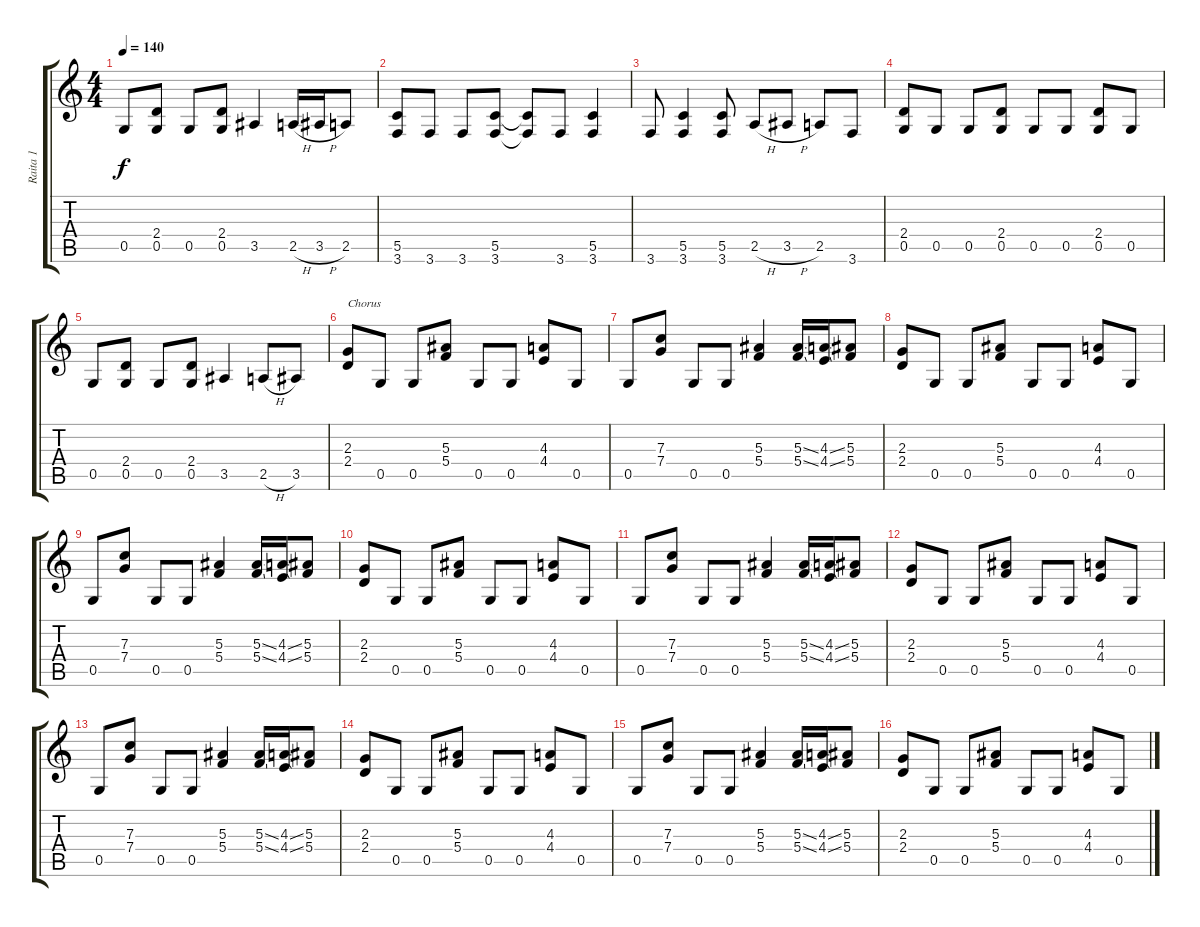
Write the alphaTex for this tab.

\track ("Raita 1" "Raita 1") {instrument distortionguitar}
\staff {score tabs}
\tuning (D4 A3 F3 C3 G2 D2) {hide}
\ts (4 4)
\tempo 140
\clef g2
\ks c
0.5.8{dy f} (2.4 0.5).8 0.5.8 (2.4 0.5).8 3.5.4 2.5{h}.16 3.5{h}.16 2.5.8 |
(5.5 3.6).8 3.6.8 3.6.8 (5.5 3.6).8 (5.5{t} 3.6{t}).8 3.6.8 (5.5 3.6).4 |
3.6.8 (5.5 3.6).4 (5.5 3.6).8 2.5{h}.8 3.5{h}.8 2.5.8 3.6.8 |
(2.4 0.5).8 0.5.8 0.5.8 (2.4 0.5).8 0.5.8 0.5.8 (2.4 0.5).8 0.5.8 |
0.5.8 (2.4 0.5).8 0.5.8 (2.4 0.5).8 3.5.4 2.5{h}.8 3.5.8 |
(2.3 2.4).8{txt "Chorus"} 0.5.8 0.5.8 (5.3 5.4).8 0.5.8 0.5.8 (4.3 4.4).8 0.5.8 |
0.5.8 (7.3 7.4).8 0.5.8 0.5.8 (5.3 5.4).4 (5.3{ss} 5.4{ss}).16 (4.3{ss} 4.4{ss}).16 (5.3 5.4).8 |
(2.3 2.4).8 0.5.8 0.5.8 (5.3 5.4).8 0.5.8 0.5.8 (4.3 4.4).8 0.5.8 |
0.5.8 (7.3 7.4).8 0.5.8 0.5.8 (5.3 5.4).4 (5.3{ss} 5.4{ss}).16 (4.3{ss} 4.4{ss}).16 (5.3 5.4).8 |
(2.3 2.4).8 0.5.8 0.5.8 (5.3 5.4).8 0.5.8 0.5.8 (4.3 4.4).8 0.5.8 |
0.5.8 (7.3 7.4).8 0.5.8 0.5.8 (5.3 5.4).4 (5.3{ss} 5.4{ss}).16 (4.3{ss} 4.4{ss}).16 (5.3 5.4).8 |
(2.3 2.4).8 0.5.8 0.5.8 (5.3 5.4).8 0.5.8 0.5.8 (4.3 4.4).8 0.5.8 |
0.5.8 (7.3 7.4).8 0.5.8 0.5.8 (5.3 5.4).4 (5.3{ss} 5.4{ss}).16 (4.3{ss} 4.4{ss}).16 (5.3 5.4).8 |
(2.3 2.4).8 0.5.8 0.5.8 (5.3 5.4).8 0.5.8 0.5.8 (4.3 4.4).8 0.5.8 |
0.5.8 (7.3 7.4).8 0.5.8 0.5.8 (5.3 5.4).4 (5.3{ss} 5.4{ss}).16 (4.3{ss} 4.4{ss}).16 (5.3 5.4).8 |
(2.3 2.4).8 0.5.8 0.5.8 (5.3 5.4).8 0.5.8 0.5.8 (4.3 4.4).8 0.5.8
